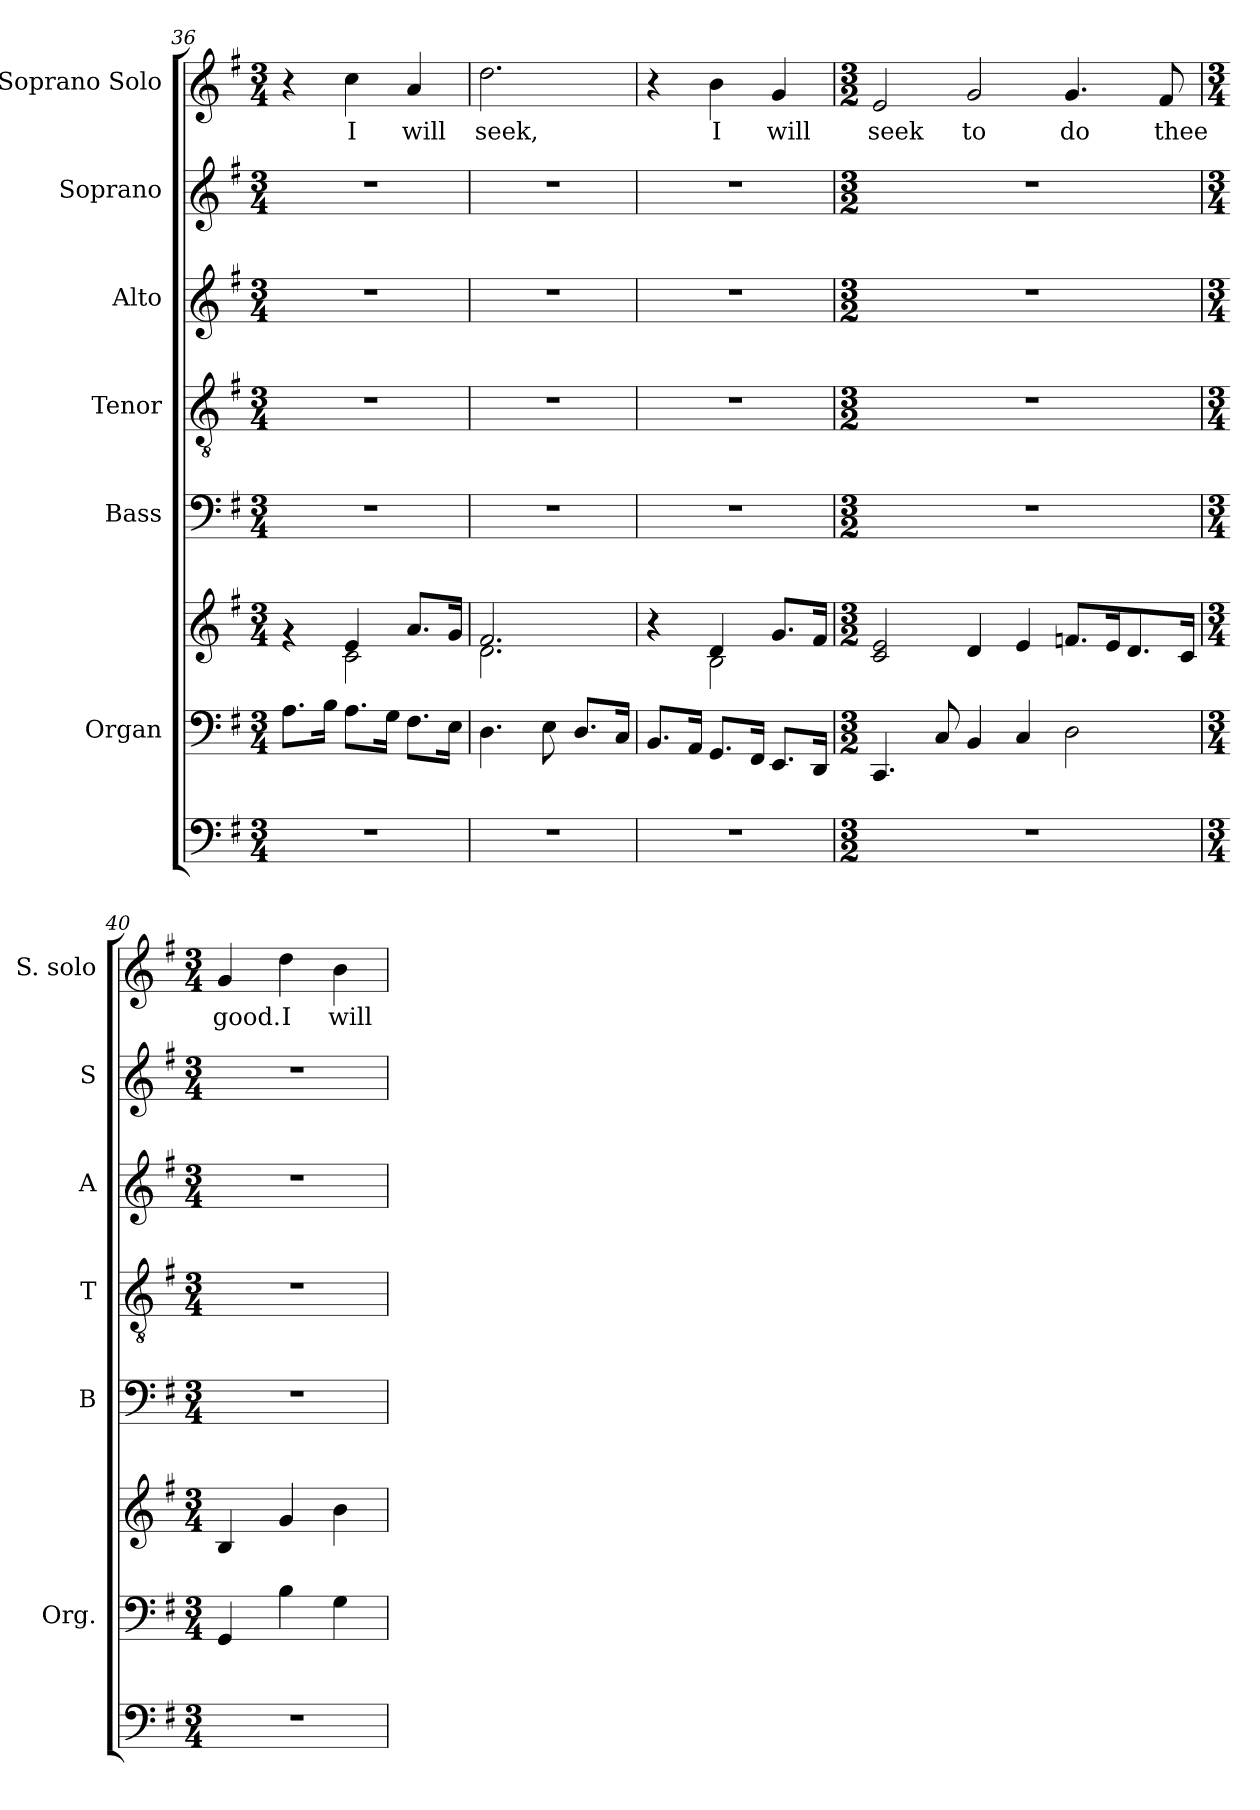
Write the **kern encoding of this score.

**kern	**kern	**kern	**kern	**kern	**kern	**kern	**kern	**text
*part7	*part6	*part6	*part5	*part4	*part3	*part2	*part1	*part1
*staff8	*staff7	*staff6	*staff5	*staff4	*staff3	*staff2	*staff1	*staff1
*	*I"Organ	*	*I"Bass	*I"Tenor	*I"Alto	*I"Soprano	*I"Soprano Solo	*
*	*I'Org.	*	*I'B	*I'T	*I'A	*I'S	*I'S. solo	*
*clefF4	*clefF4	*clefG2	*clefF4	*clefGv2	*clefG2	*clefG2	*clefG2	*
*k[f#]	*k[f#]	*k[f#]	*k[f#]	*k[f#]	*k[f#]	*k[f#]	*k[f#]	*
*G:	*G:	*G:	*G:	*G:	*G:	*G:	*G:	*
*M3/4	*M3/4	*M3/4	*M3/4	*M3/4	*M3/4	*M3/4	*M3/4	*
=36	=36	=36	=36	=36	=36	=36	=36	=36
*	*	*^	*	*	*	*	*	*
2.r	8.A\L	4rg	4rg	2.r	2.r	2.r	2.r	4r	.
.	16B\Jk	.	.	.	.	.	.	.	.
.	8.A\L	4e/	2c\	.	.	.	.	4cc\	I
.	16G\Jk	.	.	.	.	.	.	.	.
.	8.F#\L	8.a/L	.	.	.	.	.	4a/	will
.	16E\Jk	16g/Jk	.	.	.	.	.	.	.
=37	=37	=37	=37	=37	=37	=37	=37	=37	=37
2.r	4.D\	2.f#/	2.d\	2.r	2.r	2.r	2.r	2.dd\	seek,
.	8E\	.	.	.	.	.	.	.	.
.	8.D/L	.	.	.	.	.	.	.	.
.	16C/Jk	.	.	.	.	.	.	.	.
!!LO:LB:g=z
=38	=38	=38	=38	=38	=38	=38	=38	=38	=38
2.r	8.BB/L	4ra	4ra	2.r	2.r	2.r	2.r	4r	.
.	16AA/Jk	.	.	.	.	.	.	.	.
.	8.GG/L	4d/	2B\	.	.	.	.	4b\	I
.	16FF#/Jk	.	.	.	.	.	.	.	.
.	8.EE/L	8.g/L	.	.	.	.	.	4g/	will
.	16DD/Jk	16f#/Jk	.	.	.	.	.	.	.
*	*	*v	*v	*	*	*	*	*	*
=39	=39	=39	=39	=39	=39	=39	=39	=39
*M3/2	*M3/2	*M3/2	*M3/2	*M3/2	*M3/2	*M3/2	*M3/2	*
1.r	4.CC/	2c/ 2e/	1.r	1.r	1.r	1.r	2e/	seek
.	8C/	.	.	.	.	.	.	.
.	4BB/	4d/	.	.	.	.	2g/	to
.	4C/	4e/	.	.	.	.	.	.
.	2D\	8.fn/L	.	.	.	.	4.g/	do
.	.	16e/k	.	.	.	.	.	.
.	.	8.d/	.	.	.	.	.	.
.	.	.	.	.	.	.	8f#/	thee
.	.	16c/Jk	.	.	.	.	.	.
=40	=40	=40	=40	=40	=40	=40	=40	=40
*M3/4	*M3/4	*M3/4	*M3/4	*M3/4	*M3/4	*M3/4	*M3/4	*
2.r	4GG/	4B/	2.r	2.r	2.r	2.r	4g/	good.
.	4B\	4g/	.	.	.	.	4dd\	I
.	4G\	4b\	.	.	.	.	4b\	will
=	=	=	=	=	=	=	=	=
*-	*-	*-	*-	*-	*-	*-	*-	*-
